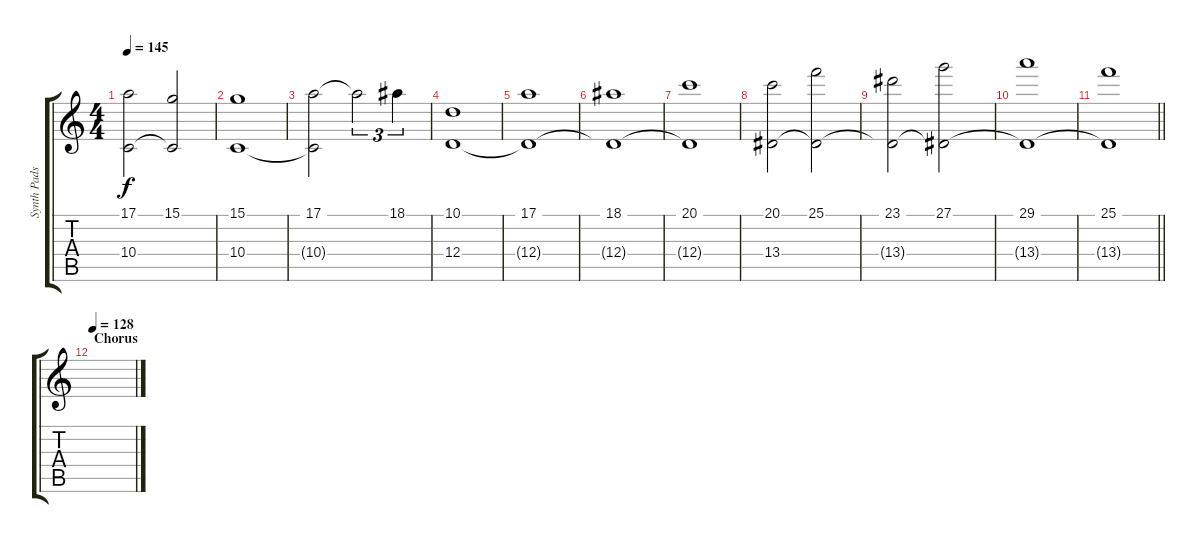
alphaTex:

\track ("Synth Pads" "Synth Pads") {instrument stringensemble1}
\staff {score tabs}
\tuning (E4 B3 G3 D3 A2 E2) {hide}
\ts (4 4)
\tempo 145
\clef g2
\ks c
(17.1 10.4{t}).2{dy f} (15.1 10.4{t}).2 |
(15.1 10.4).1 |
(17.1 10.4{t}).2 17.1{t}.2{tu (3 2)} 18.1.4{tu (3 2)} |
(10.1 12.4).1 |
(17.1 12.4{t}).1 |
(18.1 12.4{t}).1 |
(20.1 12.4{t}).1 |
(20.1 13.4).2 (25.1 13.4{t}).2 |
(23.1 13.4{t}).2 (27.1 13.4{t}).2 |
(29.1 13.4{t}).1 |
\barLineRight lightlight
(25.1 13.4{t}).1 |
\section ("" "Chorus")
\tempo 128
